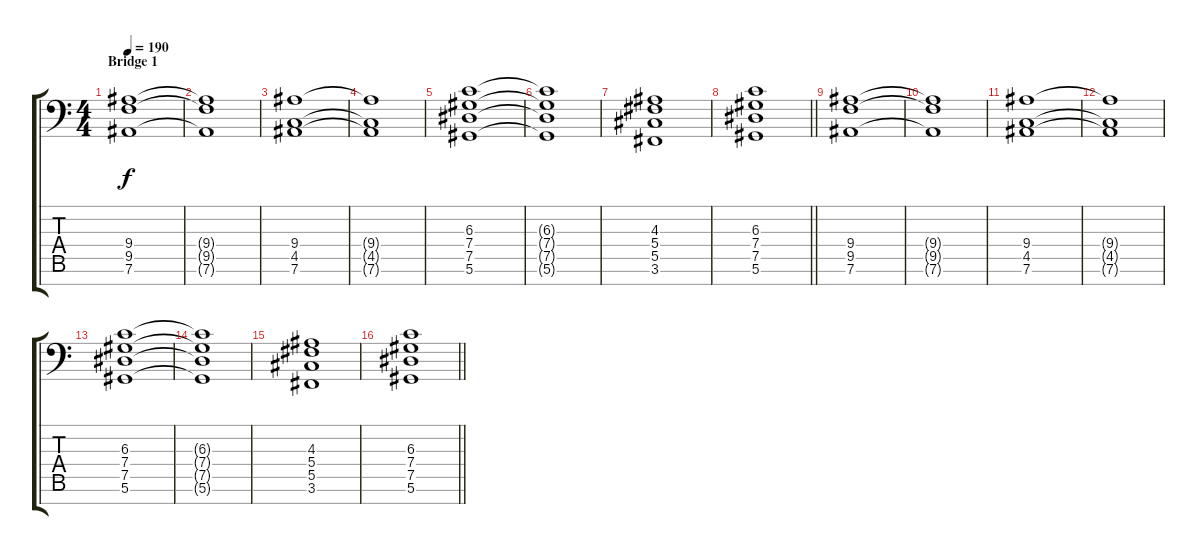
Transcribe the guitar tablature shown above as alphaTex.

\track "" {instrument choiraahs}
\staff {score tabs}
\tuning (Eb4 Bb3 Gb3 Db3 Ab2 Eb2 Bb1) {hide}
\ts (4 4)
\section ("" "Bridge 1")
\tempo 190
\clef f4
\ks c
(9.4 9.5 7.6).1{dy f} |
(9.4{t} 9.5{t} 7.6{t}).1 |
(9.4 4.5 7.6).1 |
(9.4{t} 4.5{t} 7.6{t}).1 |
(6.3 7.4 7.5 5.6).1 |
(6.3{t} 7.4{t} 7.5{t} 5.6{t}).1 |
(4.3 5.4 5.5 3.6).1 |
\barLineRight lightlight
(6.3 7.4 7.5 5.6).1 |
(9.4 9.5 7.6).1 |
(9.4{t} 9.5{t} 7.6{t}).1 |
(9.4 4.5 7.6).1 |
(9.4{t} 4.5{t} 7.6{t}).1 |
(6.3 7.4 7.5 5.6).1 |
(6.3{t} 7.4{t} 7.5{t} 5.6{t}).1 |
(4.3 5.4 5.5 3.6).1 |
\barLineRight lightlight
(6.3 7.4 7.5 5.6).1
